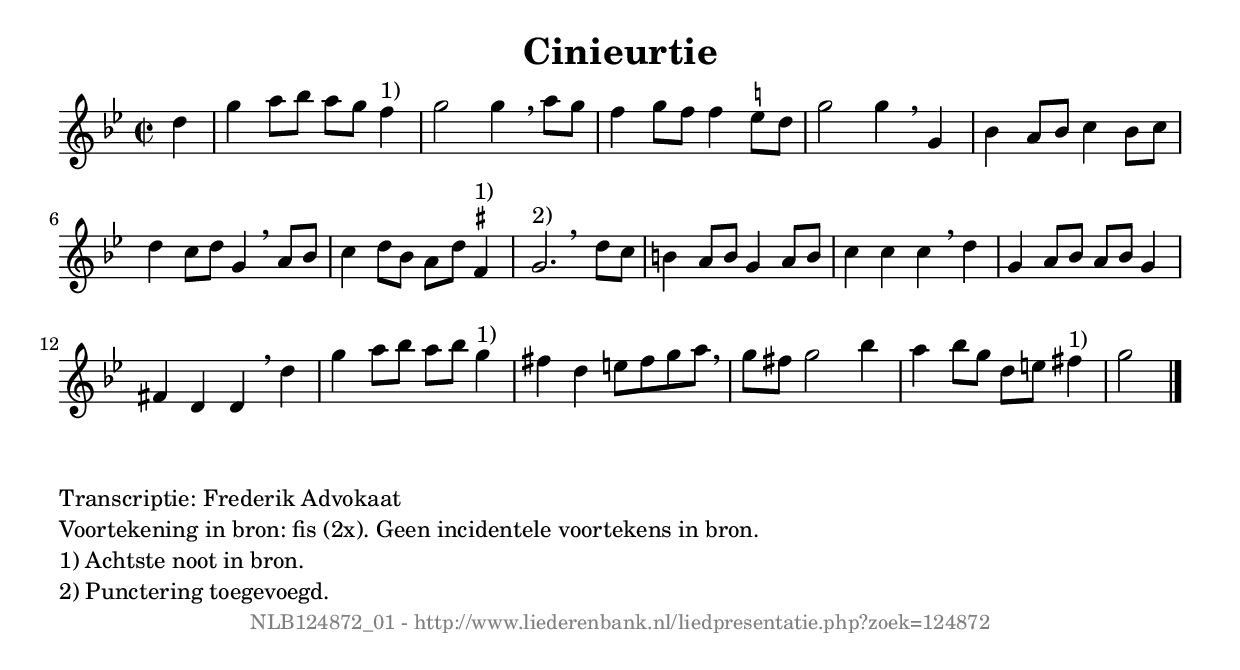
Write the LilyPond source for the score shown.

%
% produced by wce2krn 1.64 (7 June 2014)
%
\version"2.16"
#(append! paper-alist '(("long" . (cons (* 210 mm) (* 2000 mm)))))
#(set-default-paper-size "long")
sb = {\breathe}
mBreak = {\breathe }
bBreak = {\breathe }
x = {\once\override NoteHead #'style = #'cross }
gl=\glissando
itime={\override Staff.TimeSignature #'stencil = ##f }
ficta = {\once\set suggestAccidentals = ##t}
fine = {\once\override Score.RehearsalMark #'self-alignment-X = #1 \mark \markup {\italic{Fine}}}
dc = {\once\override Score.RehearsalMark #'self-alignment-X = #1 \mark \markup {\italic{D.C.}}}
dcf = {\once\override Score.RehearsalMark #'self-alignment-X = #1 \mark \markup {\italic{D.C. al Fine}}}
dcc = {\once\override Score.RehearsalMark #'self-alignment-X = #1 \mark \markup {\italic{D.C. al Coda}}}
ds = {\once\override Score.RehearsalMark #'self-alignment-X = #1 \mark \markup {\italic{D.S.}}}
dsf = {\once\override Score.RehearsalMark #'self-alignment-X = #1 \mark \markup {\italic{D.S. al Fine}}}
dsc = {\once\override Score.RehearsalMark #'self-alignment-X = #1 \mark \markup {\italic{D.S. al Coda}}}
pv = {\set Score.repeatCommands = #'((volta "1"))}
sv = {\set Score.repeatCommands = #'((volta "2"))}
tv = {\set Score.repeatCommands = #'((volta "3"))}
qv = {\set Score.repeatCommands = #'((volta "4"))}
xv = {\set Score.repeatCommands = #'((volta #f))}
\header{ tagline = ""
title = "Cinieurtie"
}
\score {{
\key g \minor
\relative g'
{
\set melismaBusyProperties = #'()
\partial 32*8
\time 2/2
\tempo 4=120
\override Score.MetronomeMark #'transparent = ##t
\override Score.RehearsalMark #'break-visibility = #(vector #t #t #f)
d'4 | g a8 bes a g f4^"1)" g2 g4 \sb a8 g f4 g8 f f4 \ficta e8 d g2 g4 \mBreak
g,4 | bes a8 bes c4 bes8 c d4 c8 d g,4 \sb a8 bes c4 d8 bes a d \ficta fis,4^"1)" g2.^"2)" \bar ":|" \bBreak
d'8 c | b4 a8 b g4 a8 b c4 c c \sb d g, a8 bes a bes g4 fis d d \mBreak
d'4 g a8 bes a bes g4^"1)" fis4 d e8 fis g a \sb g fis g2 bes4 a bes8 g d e fis4^"1)" g2 \bar "|."
 }}
 \midi { }
 \layout {
            indent = 0.0\cm
}
}
\markup { \wordwrap-string #" 
Transcriptie: Frederik Advokaat

Voortekening in bron: fis (2x). Geen incidentele voortekens in bron.

1) Achtste noot in bron.

2) Punctering toegevoegd.
"}
\markup { \vspace #0 } \markup { \with-color #grey \fill-line { \center-column { \smaller "NLB124872_01 - http://www.liederenbank.nl/liedpresentatie.php?zoek=124872" } } }
